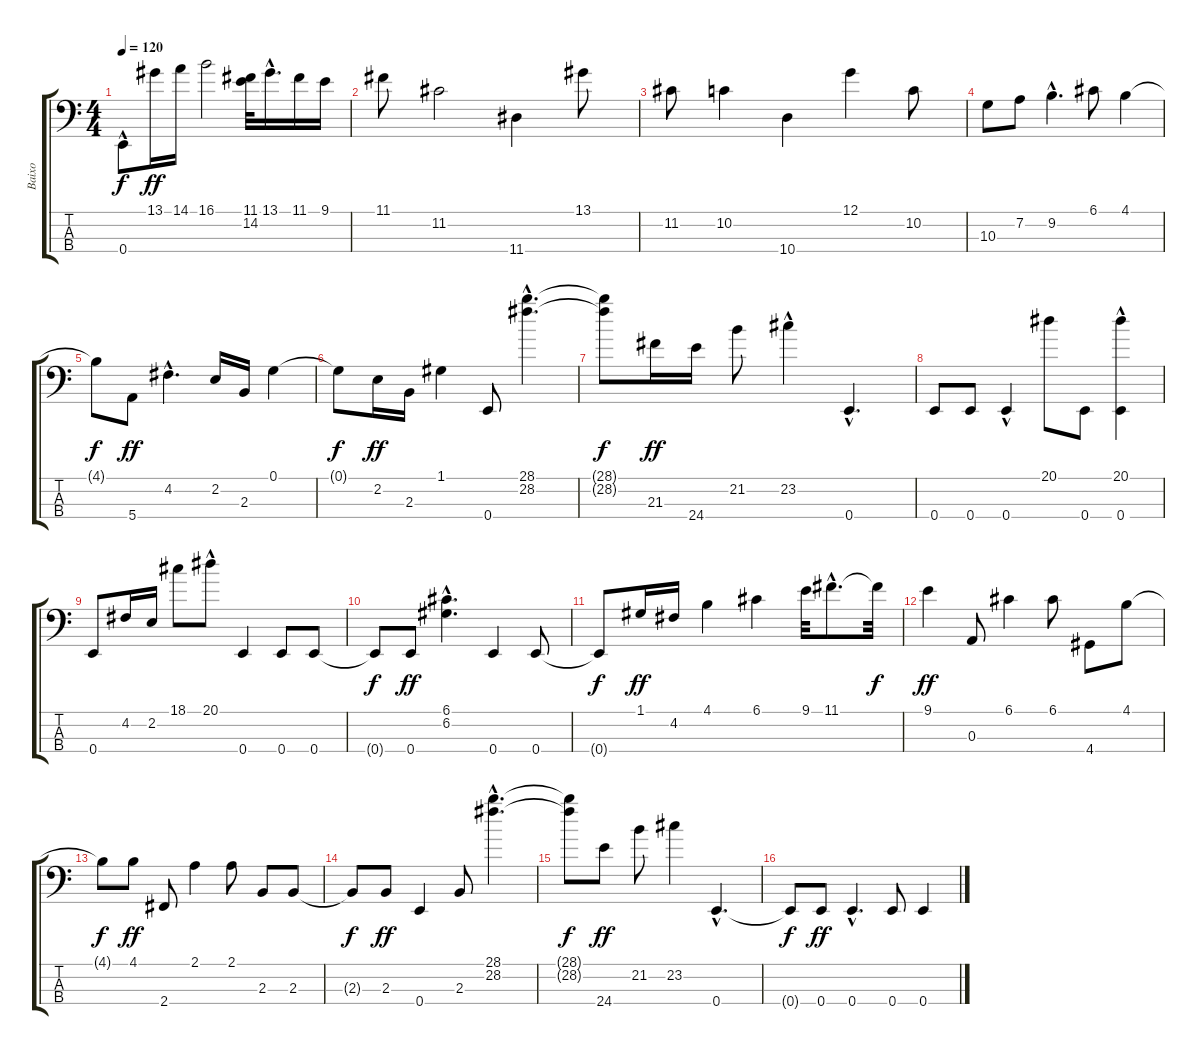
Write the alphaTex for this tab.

\track ("Baixo" "Baixo") {instrument electricbassfinger}
\staff {score tabs}
\tuning (G2 D2 A1 E1) {hide}
\ts (4 4)
\tempo 120
\clef f4
\ks c
0.4{hac t}.8{dy f} 13.1.16{dy ff} 14.1.16 16.1.2 (11.1 14.2).32 13.1{hac}.16{d} 11.1.16 9.1.16 |
11.1.8 11.2.2 11.4.4 13.1.8 |
11.2.8 10.2.4 10.4.4 12.1.4 10.2.8 |
10.3.8 7.2.8 9.2{hac}.4{d} 6.1.8 4.1.4 |
4.1{t}.8{dy f} 5.4.8{dy ff} 4.2{hac}.4{d} 2.2.16 2.3.16 0.1.4 |
0.1{t}.8{dy f} 2.2.16{dy ff} 2.3.16 1.1.4 0.4.8 (28.1{hac} 28.2{hac}).4{d} |
(28.1{t} 28.2{t}).8{dy f} 21.3.16{dy ff} 24.4.16 21.2.8 23.2{hac}.4 0.4{hac}.4{d} |
0.4.8 0.4.8 0.4{hac}.4 20.1.8 0.4.8 (20.1{hac} 0.4).4 |
0.4.8 4.2.16 2.2.16 18.1.8 20.1{hac}.8 0.4.4 0.4.8 0.4.8 |
0.4{t}.8{dy f} 0.4.8{dy ff} (6.1{hac} 6.2{hac}).4{d} 0.4.4 0.4.8 |
0.4{t}.8{dy f} 1.1.16{dy ff} 4.2.16 4.1.4 6.1.4 9.1.32 11.1{hac}.8{d} 11.1{t}.32{dy f} |
9.1.4{dy ff} 0.3.8 6.1.4 6.1.8 4.4.8 4.1.8 |
4.1{t}.8{dy f} 4.1.8{dy ff} 2.4.8 2.1.4 2.1.8 2.3.8 2.3.8 |
2.3{t}.8{dy f} 2.3.8{dy ff} 0.4.4 2.3.8 (28.1{hac} 28.2{hac}).4{d} |
(28.1{t} 28.2{t}).8{dy f} 24.4.8{dy ff} 21.2.8 23.2.4 0.4{hac}.4{d} |
0.4{t}.8{dy f} 0.4.8{dy ff} 0.4{hac}.4{d} 0.4.8 0.4.4
